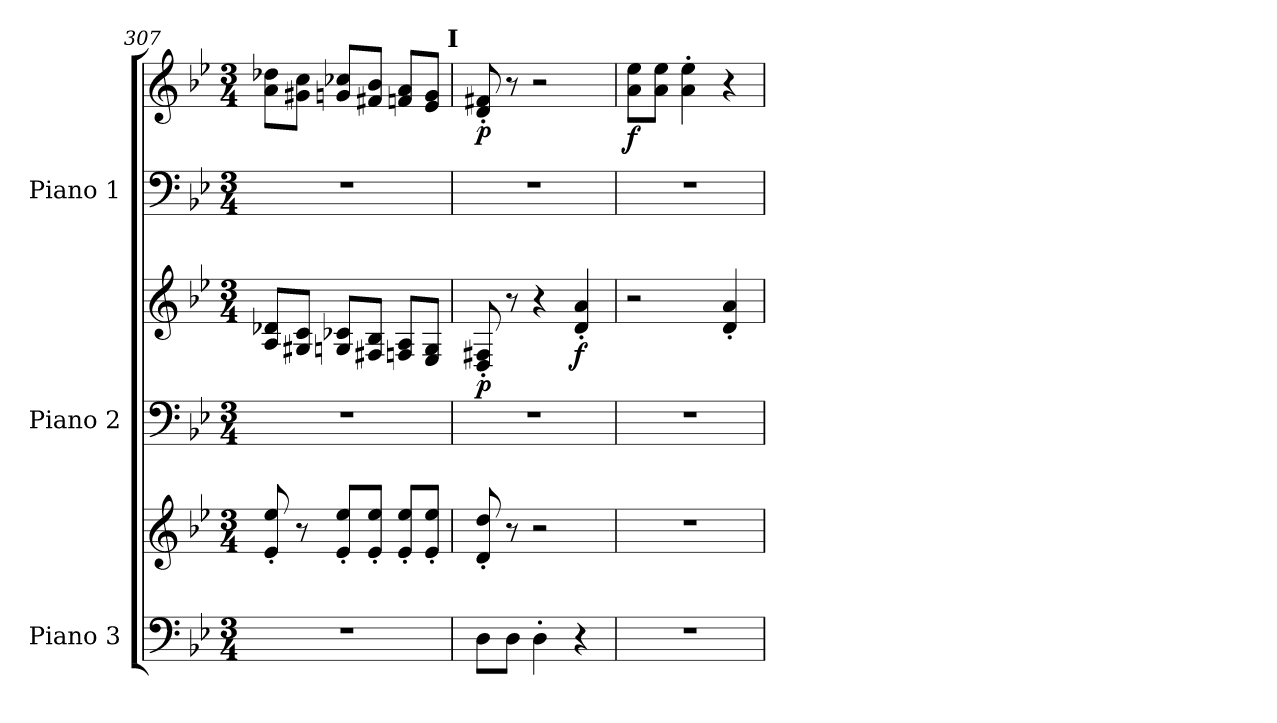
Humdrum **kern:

**kern	**kern	**kern	**kern	**dynam	**kern	**kern	**dynam
*part3	*part3	*part2	*part2	*part2	*part1	*part1	*part1
*staff6	*staff5	*staff4	*staff3	*staff3/4	*staff2	*staff1	*staff1/2
*I"Piano 3	*	*I"Piano 2	*	*	*I"Piano 1	*	*
*I'Pno. 3	*	*I'Pno. 2	*	*	*I'Pno. 1	*	*
*clefF4	*clefG2	*clefF4	*clefG2	*	*clefF4	*clefG2	*
*k[b-e-]	*k[b-e-]	*k[b-e-]	*k[b-e-]	*	*k[b-e-]	*k[b-e-]	*
*M3/4	*M3/4	*M3/4	*M3/4	*	*M3/4	*M3/4	*
=307	=307	=307	=307	=307	=307	=307	=307
2.r	8e-/' 8ee-/'	2.r	8A/ 8d-X/L	.	2.r	8a\ 8dd-X\L	.
.	8r	.	8G#X/ 8c/J	.	.	8g#X\ 8cc\J	.
.	8e-/' 8ee-/'L	.	8Gn/ 8c-X/L	.	.	8gn/ 8cc-X/L	.
.	8e-/' 8ee-/'J	.	8F#X/ 8B-/J	.	.	8f#X/ 8b-/J	.
.	8e-/' 8ee-/'L	.	8Fn/ 8A/L	.	.	8fn/ 8a/L	.
.	8e-/' 8ee-/'J	.	8E-/ 8G/J	.	.	8e-/ 8g/J	.
!!LO:REH:place=s1:a:B:enc=none:fs=14:t=I
=308	=308	=308	=308	=308	=308	=308	=308
!	!	!	!	!LO:DY:b	!	!	!LO:DY:b
8D\L	8d/' 8dd/'	2.r	8D/' 8F#X/'	p	2.r	8d/' 8f#X/'	p
8D\J	8r	.	8r	.	.	8r	.
4D'\	2r	.	4r	.	.	2r	.
!	!	!	!	!LO:DY:b	!	!	!
4r	.	.	4d/' 4a/'	f	.	.	.
=309	=309	=309	=309	=309	=309	=309	=309
!	!	!	!	!	!	!	!LO:DY:b
2.r	2.r	2.r	2r	.	2.r	8a\ 8ee-\L	f
.	.	.	.	.	.	8a\ 8ee-\J	.
.	.	.	.	.	.	4a\' 4ee-\'	.
.	.	.	4d/' 4a/'	.	.	4r	.
=	=	=	=	=	=	=	=
*-	*-	*-	*-	*-	*-	*-	*-
